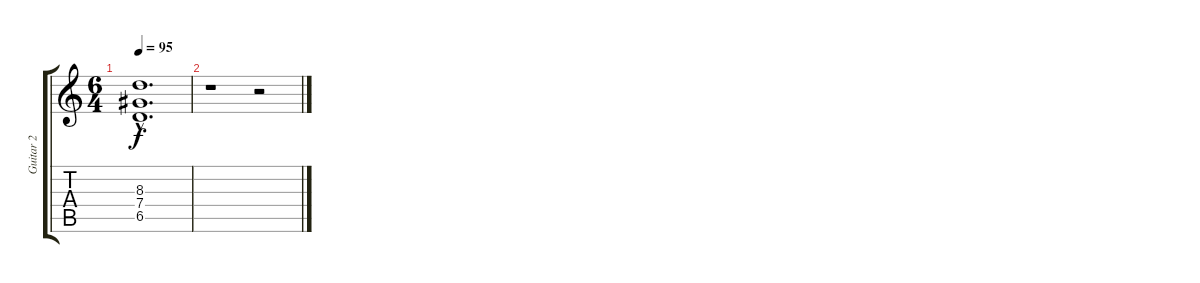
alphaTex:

\track ("Guitar 2" "Guitar 2") {instrument distortionguitar}
\staff {score tabs}
\tuning (Eb4 Bb3 Gb3 Db3 Ab2 Db2) {hide}
\ts (6 4)
\tempo 95
\clef g2
\ks c
(8.3{hac t} 7.4{hac t} 6.5{hac t}).1{d dy f} |
r.1 r.2
